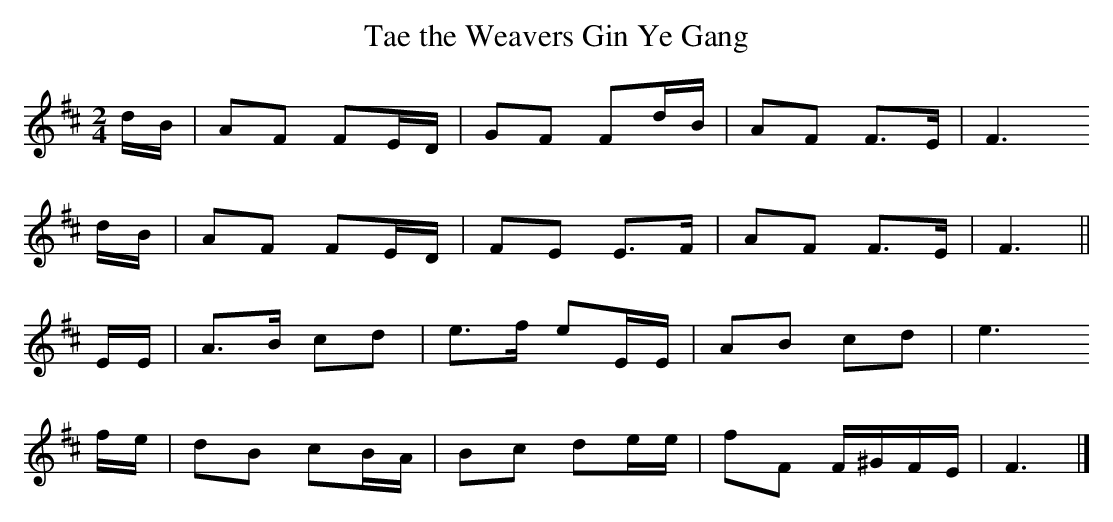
X:1
T:Tae the Weavers Gin Ye Gang
L:1/8
M:2/4
K:D
d/B/ | AF  FE/D/ | GF  Fd/B/ | AF F>E       | F3
d/B/ | AF  FE/D/ | FE  E>F   | AF F>E       | F3 ||
E/E/ | A>B cd    | e>f eE/E/ | AB cd        | e3
f/e/ | dB  cB/A/ | Bc  de/e/ | fF F/^G/F/E/ | F3 |]
